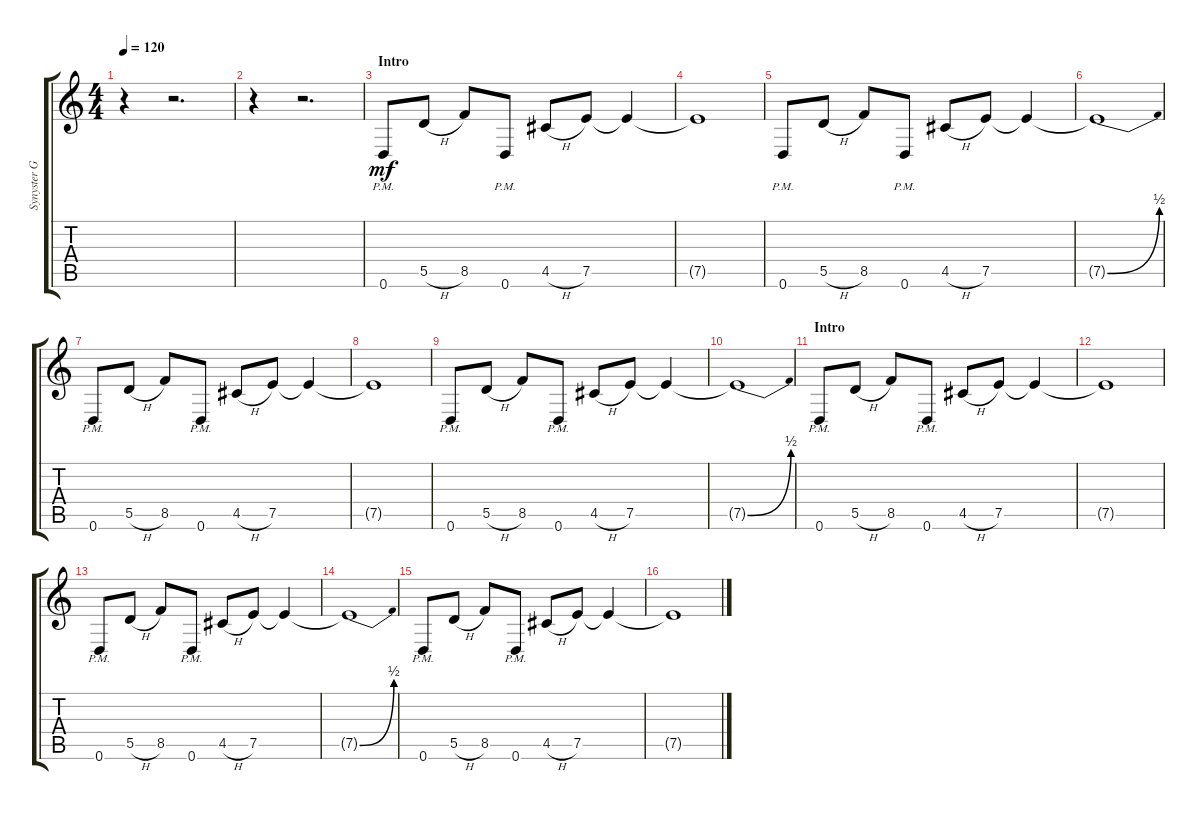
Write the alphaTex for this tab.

\track ("Synyster Gates" "Synyster G") {instrument distortionguitar}
\staff {score tabs}
\tuning (E4 B3 G3 D3 A2 D2) {hide}
\ts (4 4)
\tempo 120
\clef g2
\ks c
r.4{dy mf instrument distortionguitar} r.2{d} |
r.4 r.2{d} |
\section ("" "Intro")
0.6{pm}.8 5.5{h}.8 8.5.8 0.6{pm}.8 4.5{h}.8 7.5.8 7.5{t}.4 |
7.5{t}.1 |
0.6{pm}.8 5.5{h}.8 8.5.8 0.6{pm}.8 4.5{h}.8 7.5.8 7.5{t}.4 |
7.5{be (bend 0 0 60 2) t}.1 |
0.6{pm}.8 5.5{h}.8 8.5.8 0.6{pm}.8 4.5{h}.8 7.5.8 7.5{t}.4 |
7.5{t}.1 |
0.6{pm}.8 5.5{h}.8 8.5.8 0.6{pm}.8 4.5{h}.8 7.5.8 7.5{t}.4 |
7.5{be (bend 0 0 60 2) t}.1 |
\section ("" "Intro")
0.6{pm}.8 5.5{h}.8 8.5.8 0.6{pm}.8 4.5{h}.8 7.5.8 7.5{t}.4 |
7.5{t}.1 |
0.6{pm}.8 5.5{h}.8 8.5.8 0.6{pm}.8 4.5{h}.8 7.5.8 7.5{t}.4 |
7.5{be (bend 0 0 60 2) t}.1 |
0.6{pm}.8 5.5{h}.8 8.5.8 0.6{pm}.8 4.5{h}.8 7.5.8 7.5{t}.4 |
7.5{t}.1
